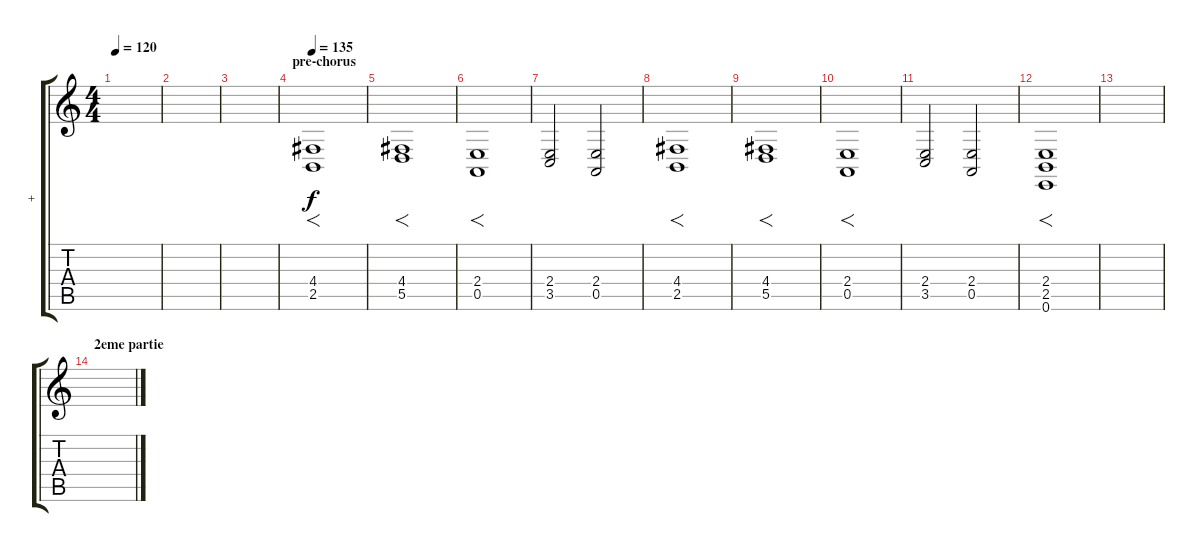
\track ("+" "+") {instrument cello}
\staff {score tabs}
\tuning (E4 B3 G3 D3 A2 E2) {hide}
\ts (4 4)
\tempo 120
\clef g2
\ks c
|
|
|
\section ("" "pre-chorus")
\tempo 135
(4.4 2.5).1{f} |
(4.4 5.5).1{f} |
(2.4 0.5).1{f} |
(2.4 3.5).2 (2.4 0.5).2 |
(4.4 2.5).1{f} |
(4.4 5.5).1{f} |
(2.4 0.5).1{f} |
(2.4 3.5).2 (2.4 0.5).2 |
(2.4 2.5 0.6).1{f} |
|
\section ("" "2eme partie")
